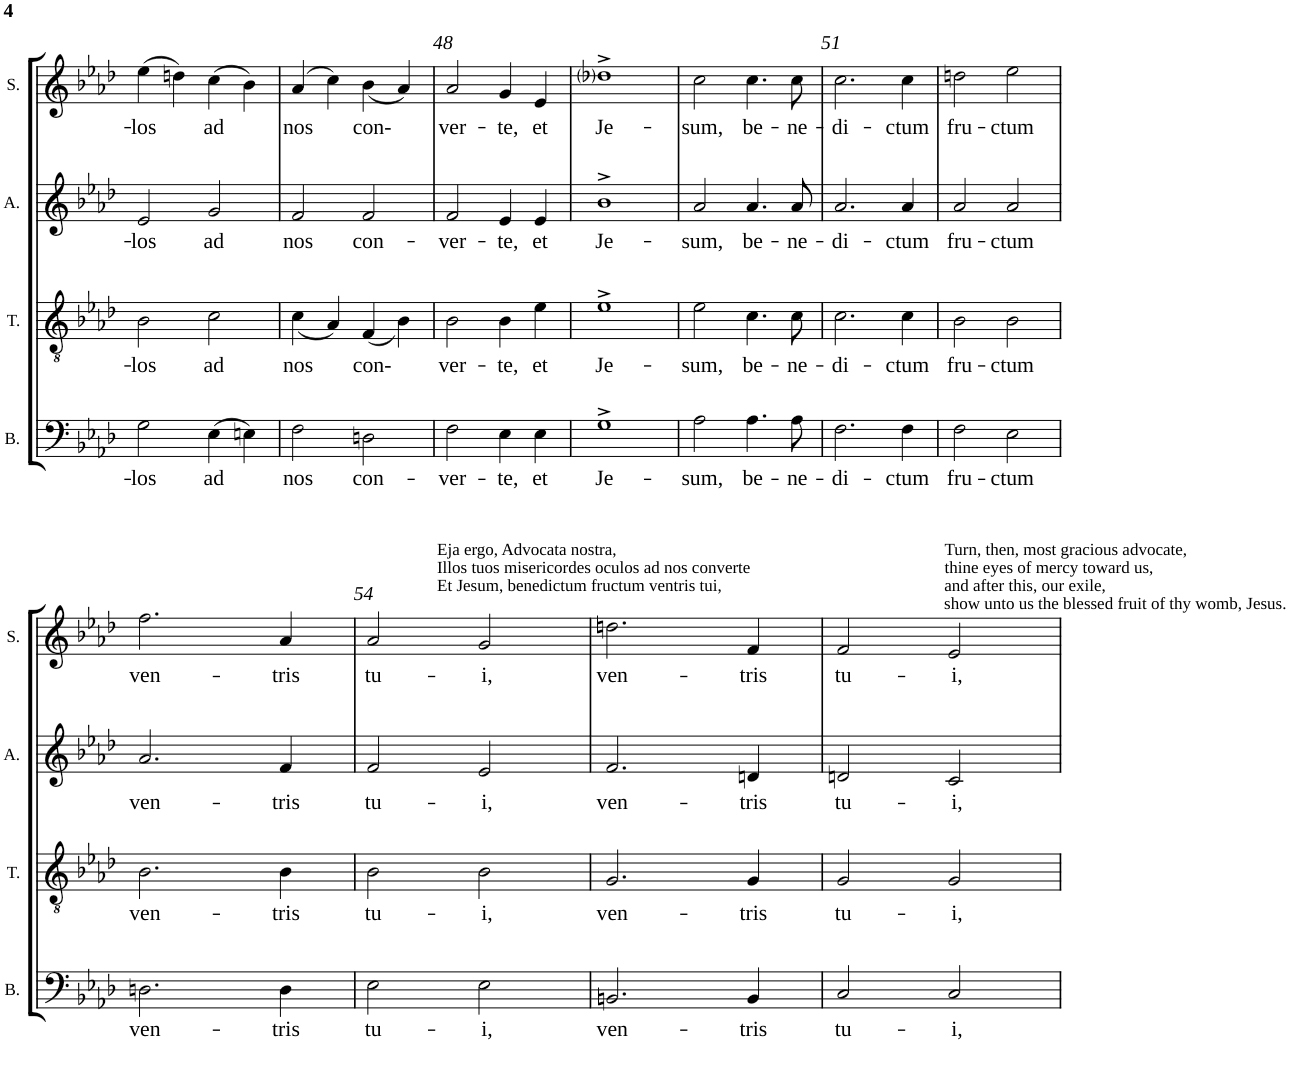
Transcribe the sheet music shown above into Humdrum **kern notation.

**kern	**text	**kern	**text	**kern	**text	**kern	**text
*part4	*part4	*part3	*part3	*part2	*part2	*part1	*part1
*staff4	*staff4	*staff3	*staff3	*staff2	*staff2	*staff1	*staff1
*I"Bass	*	*I"Tenor	*	*I"Alto	*	*I"Soprano	*
*I'B.	*	*I'T.	*	*I'A.	*	*I'S.	*
!!LO:PB:g=z
*clefF4	*	*clefGv2	*	*clefG2	*	*clefG2	*
*k[b-e-a-d-]	*	*k[b-e-a-d-]	*	*k[b-e-a-d-]	*	*k[b-e-a-d-]	*
*A-:	*	*A-:	*	*A-:	*	*A-:	*
*M2/2	*	*M2/2	*	*M2/2	*	*M2/2	*
*met(c|)	*	*met(c|)	*	*met(c|)	*	*met(c|)	*
=46	=46	=46	=46	=46	=46	=46	=46
!	!LO:LY:b	!	!LO:LY:b	!	!LO:LY:b	!	!LO:LY:b
2G\	-los	2B-\	-los	2e-/	-los	(>4ee-\	-los
.	.	.	.	.	.	4ddn\)	.
!	!LO:LY:b	!	!LO:LY:b	!	!LO:LY:b	!	!LO:LY:b
(>4E-\	ad	2c\	ad	2g/	ad	(>4cc\	ad
4En\)	.	.	.	.	.	4b-\)	.
=47	=47	=47	=47	=47	=47	=47	=47
!	!LO:LY:b	!	!LO:LY:b	!	!LO:LY:b	!	!LO:LY:b
2F\	nos	(<4c\	nos	2f/	nos	(>4a-/	nos
.	.	4A-/)	.	.	.	4cc\)	.
!	!LO:LY:b	!	!LO:LY:b	!	!LO:LY:b	!	!LO:LY:b
2Dn\	con-	(<4F/	con-	2f/	con-	(<4b-\	con-
.	.	4B-\)	.	.	.	4a-/)	.
=48	=48	=48	=48	=48	=48	=48	=48
!LO:TX:b:t=Eja ergo, Advocata nostra,	!	!	!	!	!	!	!
!LO:TX:b:t=Illos tuos misericordes oculos ad nos converte	!	!	!	!	!	!	!
!LO:TX:b:t=Et Jesum, benedictum fructum ventris tui,	!	!	!	!	!	!	!
!	!LO:LY:b	!	!LO:LY:b	!	!LO:LY:b	!	!LO:LY:b
2F\	-ver-	2B-\	ver-	2f/	-ver-	2a-/	ver-
!	!LO:LY:b	!	!LO:LY:b	!	!LO:LY:b	!	!LO:LY:b
4E-\	-te,	4B-\	-te,	4e-/	-te,	4g/	-te,
!	!LO:LY:b	!	!LO:LY:b	!	!LO:LY:b	!	!LO:LY:b
4E-\	et	4e-\	et	4e-/	et	4e-/	et
=49	=49	=49	=49	=49	=49	=49	=49
!	!LO:LY:b	!	!LO:LY:b	!	!LO:LY:b	!	!LO:LY:b
1G^	Je-	1e-^	Je-	1b-^	Je-	1dd-i^	Je-
=50	=50	=50	=50	=50	=50	=50	=50
!	!LO:LY:b	!	!LO:LY:b	!	!LO:LY:b	!	!LO:LY:b
2A-\	-sum,	2e-\	-sum,	2a-/	-sum,	2cc\	-sum,
!	!LO:LY:b	!	!LO:LY:b	!	!LO:LY:b	!	!LO:LY:b
4.A-\	be-	4.c\	be-	4.a-/	be-	4.cc\	be-
!	!LO:LY:b	!	!LO:LY:b	!	!LO:LY:b	!	!LO:LY:b
8A-\	-ne-	8c\	-ne-	8a-/	-ne-	8cc\	-ne-
=51	=51	=51	=51	=51	=51	=51	=51
!	!LO:LY:b	!	!LO:LY:b	!	!LO:LY:b	!	!LO:LY:b
2.F\	-di-	2.c\	-di-	2.a-/	-di-	2.cc\	-di-
!	!LO:LY:b	!	!LO:LY:b	!	!LO:LY:b	!	!LO:LY:b
4F\	-ctum	4c\	-ctum	4a-/	-ctum	4cc\	-ctum
=52	=52	=52	=52	=52	=52	=52	=52
!LO:TX:b:t=Turn, then, most gracious advocate,	!	!	!	!	!	!	!
!LO:TX:b:t=thine eyes of mercy toward us,	!	!	!	!	!	!	!
!LO:TX:b:t=and after this, our exile,	!	!	!	!	!	!	!
!LO:TX:b:t=show unto us the blessed fruit of thy womb, Jesus.	!	!	!	!	!	!	!
!	!LO:LY:b	!	!LO:LY:b	!	!LO:LY:b	!	!LO:LY:b
2F\	fru-	2B-\	fru-	2a-/	fru-	2ddn\	fru-
!	!LO:LY:b	!	!LO:LY:b	!	!LO:LY:b	!	!LO:LY:b
2E-\	-ctum	2B-\	-ctum	2a-/	-ctum	2ee-\	-ctum
!!LO:LB:g=z
=53	=53	=53	=53	=53	=53	=53	=53
!	!LO:LY:b	!	!LO:LY:b	!	!LO:LY:b	!	!LO:LY:b
2.Dn\	ven-	2.B-\	ven-	2.a-/	ven-	2.ff\	ven-
!	!LO:LY:b	!	!LO:LY:b	!	!LO:LY:b	!	!LO:LY:b
4D\	-tris	4B-\	-tris	4f/	-tris	4a-/	-tris
=54	=54	=54	=54	=54	=54	=54	=54
!	!LO:LY:b	!	!LO:LY:b	!	!LO:LY:b	!	!LO:LY:b
2E-\	tu-	2B-\	tu-	2f/	tu-	2a-/	tu-
!	!LO:LY:b	!	!LO:LY:b	!	!LO:LY:b	!	!LO:LY:b
2E-\	-i,	2B-\	-i,	2e-/	-i,	2g/	-i,
=55	=55	=55	=55	=55	=55	=55	=55
!	!LO:LY:b	!	!LO:LY:b	!	!LO:LY:b	!	!LO:LY:b
2.BBn/	ven-	2.G/	ven-	2.f/	ven-	2.ddn\	ven-
!	!LO:LY:b	!	!LO:LY:b	!	!LO:LY:b	!	!LO:LY:b
4BB/	-tris	4G/	-tris	4dn/	-tris	4f/	-tris
=56	=56	=56	=56	=56	=56	=56	=56
!	!LO:LY:b	!	!LO:LY:b	!	!LO:LY:b	!	!LO:LY:b
2C/	tu-	2G/	tu-	2dn/	tu-	2f/	tu-
!	!LO:LY:b	!	!LO:LY:b	!	!LO:LY:b	!	!LO:LY:b
2C/	-i,	2G/	-i,	2c/	-i,	2e-/	-i,
=	=	=	=	=	=	=	=
*-	*-	*-	*-	*-	*-	*-	*-
